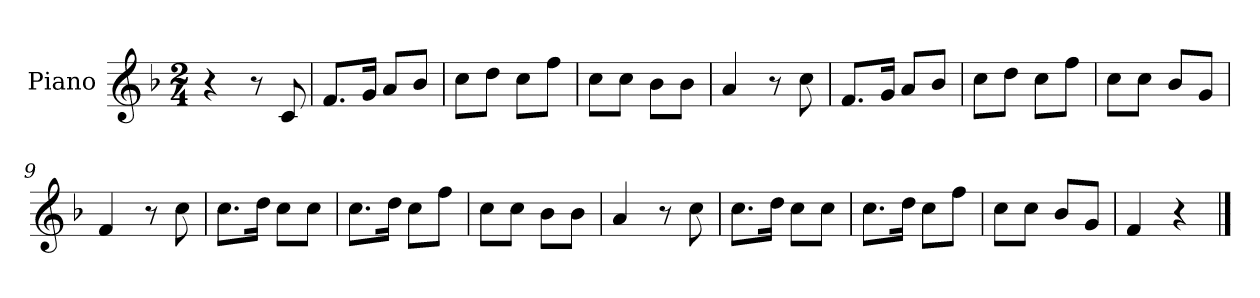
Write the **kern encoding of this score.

**kern
*part1
*staff1
*I"Piano
*I'Pno
*clefG2
*k[b-]
*F:
*M2/4
=1
4r
8r
8c/
=2
8.f/L
16g/Jk
8a/L
8b-/J
=3
8cc\L
8dd\J
8cc\L
8ff\J
=4
8cc\L
8cc\J
8b-\L
8b-\J
=5
4a/
8r
8cc\
=6
8.f/L
16g/Jk
8a/L
8b-/J
=7
8cc\L
8dd\J
8cc\L
8ff\J
=8
8cc\L
8cc\J
8b-/L
8g/J
=9
4f/
8r
8cc\
=10
8.cc\L
16dd\Jk
8cc\L
8cc\J
=11
8.cc\L
16dd\Jk
8cc\L
8ff\J
=12
8cc\L
8cc\J
8b-\L
8b-\J
=13
4a/
8r
8cc\
=14
8.cc\L
16dd\Jk
8cc\L
8cc\J
=15
8.cc\L
16dd\Jk
8cc\L
8ff\J
=16
8cc\L
8cc\J
8b-/L
8g/J
=17
4f/
4r
==
*-
